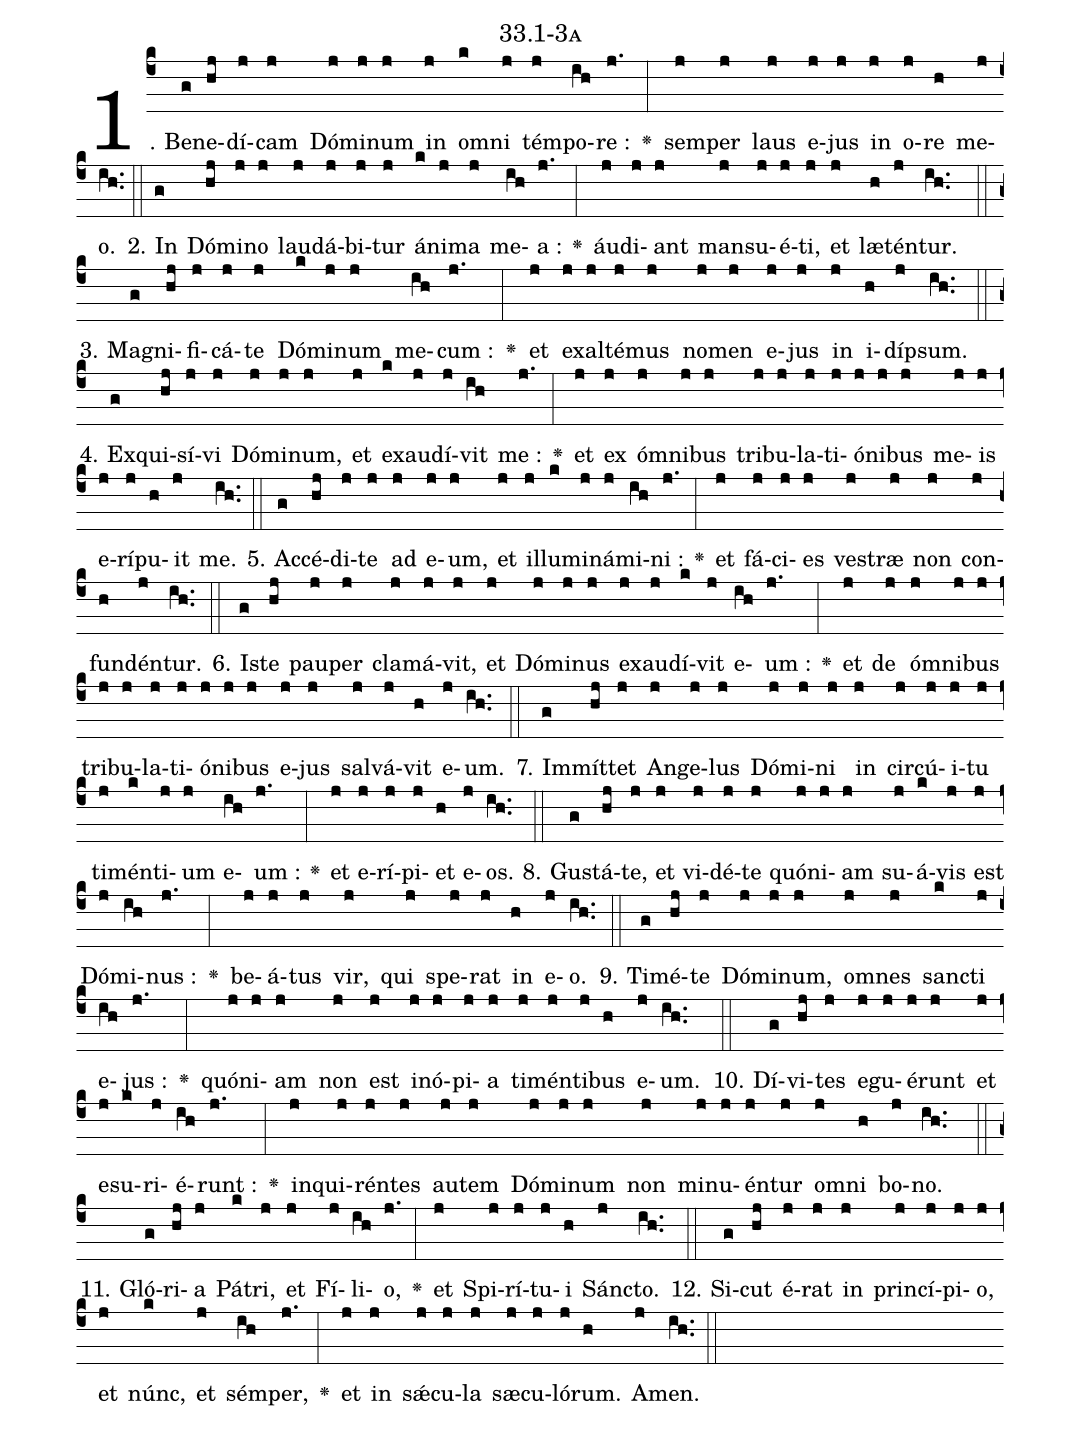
name: 33.1-3a;
%%
(c4)1. Be(g)ne(hj)dí(j)cam(j) Dó(j)mi(j)num(j) in(j) om(k)ni(j) tém(j)po(ih)re :(j.) <v>\greheightstar</v>(:) sem(j)per(j) laus(j) e(j)jus(j) in(j) o(j)re(h) me(j)o.(ih..) (::)
2. In(g) Dó(hj)mi(j)no(j) lau(j)dá(j)bi(j)tur(j) á(k)ni(j)ma(j) me(ih)a :(j.) <v>\greheightstar</v>(:) áu(j)di(j)ant(j) man(j)su(j)é(j)ti,(j) et(j) læ(h)tén(j)tur.(ih..) (::)
3. Ma(g)gni(hj)fi(j)cá(j)te(j) Dó(k)mi(j)num(j) me(ih)cum :(j.) <v>\greheightstar</v>(:) et(j) ex(j)al(j)té(j)mus(j) no(j)men(j) e(j)jus(j) in(j) i(h)dí(j)psum.(ih..) (::)
4. Ex(g)qui(hj)sí(j)vi(j) Dó(j)mi(j)num,(j) et(j) ex(k)au(j)dí(j)vit(ih) me :(j.) <v>\greheightstar</v>(:) et(j) ex(j) óm(j)ni(j)bus(j) tri(j)bu(j)la(j)ti(j)ó(j)ni(j)bus(j) me(j)is(j) e(j)rí(j)pu(h)it(j) me.(ih..) (::)
5. Ac(g)cé(hj)di(j)te(j) ad(j) e(j)um,(j) et(j) il(j)lu(k)mi(j)ná(j)mi(ih)ni :(j.) <v>\greheightstar</v>(:) et(j) fá(j)ci(j)es(j) ve(j)stræ(j) non(j) con(j)fun(h)dén(j)tur.(ih..) (::)
6. I(g)ste(hj) pau(j)per(j) cla(j)má(j)vit,(j) et(j) Dó(j)mi(j)nus(j) ex(j)au(j)dí(k)vit(j) e(ih)um :(j.) <v>\greheightstar</v>(:) et(j) de(j) óm(j)ni(j)bus(j) tri(j)bu(j)la(j)ti(j)ó(j)ni(j)bus(j) e(j)jus(j) sal(j)vá(j)vit(h) e(j)um.(ih..) (::)
7. Im(g)mít(hj)tet(j) An(j)ge(j)lus(j) Dó(j)mi(j)ni(j) in(j) cir(j)cú(j)i(j)tu(j) ti(j)mén(k)ti(j)um(j) e(ih)um :(j.) <v>\greheightstar</v>(:) et(j) e(j)rí(j)pi(j)et(h) e(j)os.(ih..) (::)
8. Gu(g)stá(hj)te,(j) et(j) vi(j)dé(j)te(j) quó(j)ni(j)am(j) su(j)á(k)vis(j) est(j) Dó(j)mi(ih)nus :(j.) <v>\greheightstar</v>(:) be(j)á(j)tus(j) vir,(j) qui(j) spe(j)rat(j) in(h) e(j)o.(ih..) (::)
9. Ti(g)mé(hj)te(j) Dó(j)mi(j)num,(j) om(j)nes(j) san(k)cti(j) e(ih)jus :(j.) <v>\greheightstar</v>(:) quó(j)ni(j)am(j) non(j) est(j) in(j)ó(j)pi(j)a(j) ti(j)mén(j)ti(j)bus(h) e(j)um.(ih..) (::)
10. Dí(g)vi(hj)tes(j) e(j)gu(j)é(j)runt(j) et(j) e(j)su(k)ri(j)é(ih)runt :(j.) <v>\greheightstar</v>(:) in(j)qui(j)rén(j)tes(j) au(j)tem(j) Dó(j)mi(j)num(j) non(j) mi(j)nu(j)én(j)tur(j) om(j)ni(h) bo(j)no.(ih..) (::)
11. Gló(g)ri(hj)a(j) Pá(k)tri,(j) et(j) Fí(j)li(ih)o,(j.) <v>\greheightstar</v>(:) et(j) Spi(j)rí(j)tu(j)i(h) Sán(j)cto.(ih..) (::)
12. Si(g)cut(hj) é(j)rat(j) in(j) prin(j)cí(j)pi(j)o,(j) et(j) núnc,(k) et(j) sém(ih)per,(j.) <v>\greheightstar</v>(:) et(j) in(j) sǽ(j)cu(j)la(j) sæ(j)cu(j)ló(j)rum.(h) A(j)men.(ih..) (::)
